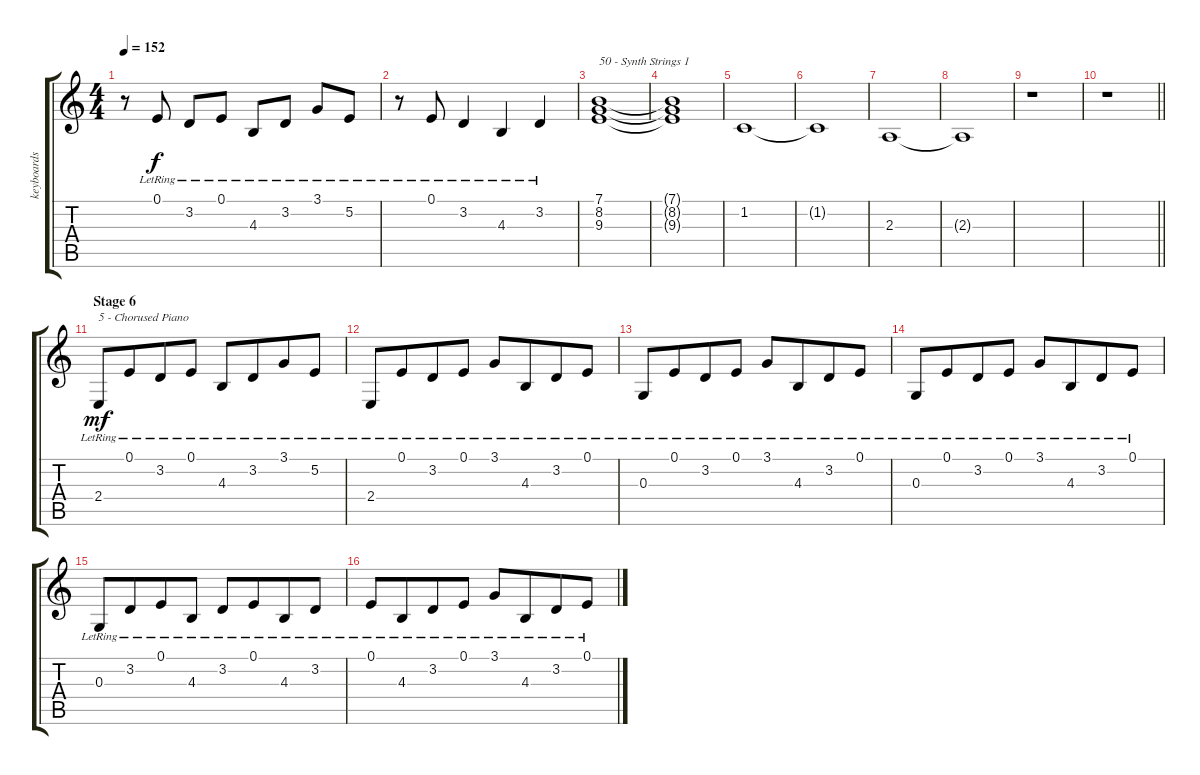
\track ("keyboards" "keyboards") {instrument electricpiano2}
\staff {score tabs}
\tuning (E4 B3 G3 D3 A2 E2) {hide}
\ts (4 4)
\tempo 152
\clef g2
\ks c
r.8{dy f} 0.1{lr}.8 3.2{lr}.8 0.1{lr}.8 4.3{lr}.8 3.2{lr}.8 3.1{lr}.8 5.2{lr}.8 |
r.8 0.1{lr}.8 3.2{lr}.4 4.3{lr}.4 3.2{lr}.4 |
(7.1 8.2 9.3).1{txt "50 - Synth Strings 1" instrument synthstrings1} |
(7.1{t} 8.2{t} 9.3{t}).1 |
1.2.1 |
1.2{t}.1 |
2.3.1 |
2.3{t}.1 |
r.1 |
\barLineRight lightlight
r.1 |
\section ("" "Stage 6")
2.4{lr}.8{txt "5 - Chorused Piano" dy mf instrument electricpiano2} 0.1{lr}.8{beam merge} 3.2{lr}.8 0.1{lr}.8 4.3{lr}.8 3.2{lr}.8{beam merge} 3.1{lr}.8 5.2{lr}.8 |
2.4{lr}.8 0.1{lr}.8{beam merge} 3.2{lr}.8 0.1{lr}.8 3.1{lr}.8 4.3{lr}.8{beam merge} 3.2{lr}.8 0.1{lr}.8 |
0.3{lr}.8 0.1{lr}.8{beam merge} 3.2{lr}.8 0.1{lr}.8 3.1{lr}.8 4.3{lr}.8{beam merge} 3.2{lr}.8 0.1{lr}.8 |
0.3{lr}.8 0.1{lr}.8{beam merge} 3.2{lr}.8 0.1{lr}.8 3.1{lr}.8 4.3{lr}.8{beam merge} 3.2{lr}.8 0.1{lr}.8 |
0.3{lr}.8 3.2{lr}.8{beam merge} 0.1{lr}.8 4.3{lr}.8 3.2{lr}.8 0.1{lr}.8{beam merge} 4.3{lr}.8 3.2{lr}.8 |
0.1{lr}.8 4.3{lr}.8{beam merge} 3.2{lr}.8 0.1{lr}.8 3.1{lr}.8 4.3{lr}.8{beam merge} 3.2{lr}.8 0.1{lr}.8
